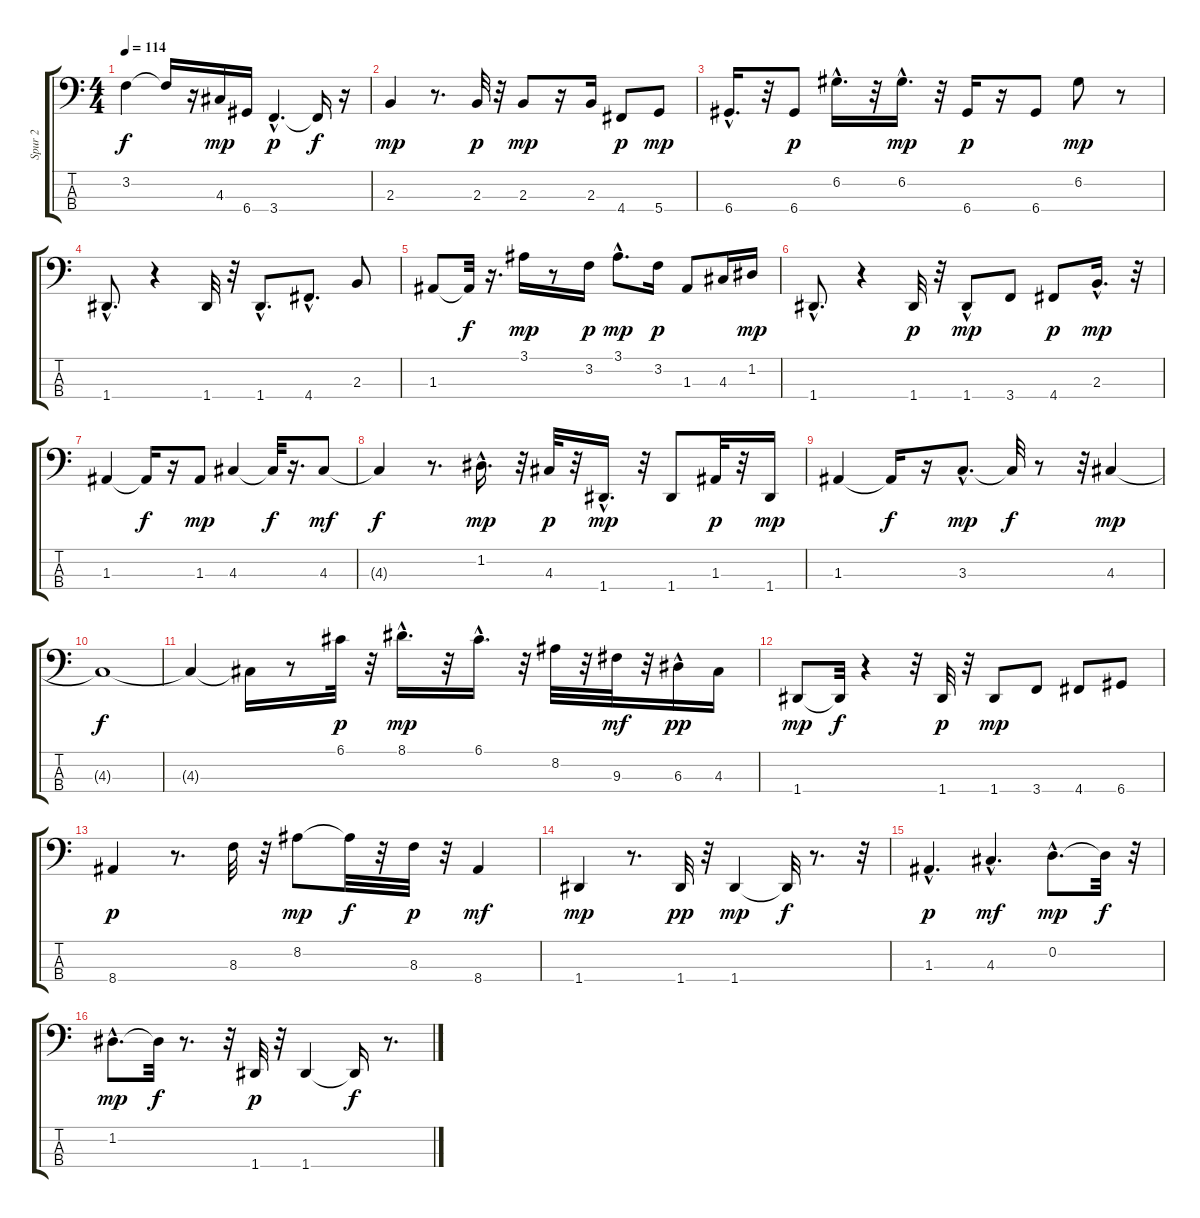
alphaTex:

\track ("Spur 2" "Spur 2") {instrument electricbassfinger}
\staff {score tabs}
\tuning (G2 D2 A1 D1) {hide}
\ts (4 4)
\tempo 114
\clef f4
\ks c
3.2{t}.4{dy f} 3.2{t}.16 r.16 4.3.16{dy mp} 6.4.16 3.4{hac}.4{d dy p} 3.4{t}.16{dy f} r.16 |
2.3.4{dy mp} r.8{d} 2.3.32{dy p} r.32 2.3.8{dy mp} r.16 2.3.16 4.4.8{dy p} 5.4.8{dy mp} |
6.4{hac}.16{d} r.32 6.4.8{dy p} 6.2{hac}.16{d} r.32 6.2{hac}.16{d dy mp} r.32 6.4.16{dy p} r.16 6.4.8 6.2.8{dy mp} r.8 |
1.4{hac}.8{d} r.4 1.4.32 r.32 1.4{hac}.8{d} 4.4{hac}.8{d} 2.3.8 |
1.3.8 1.3{t}.32{dy f} r.16{d} 3.1.16{dy mp} r.8 3.2.16{dy p} 3.1{hac}.8{d dy mp} 3.2.16{dy p} 1.3.8 4.3.16 1.2.16{dy mp} |
1.4{hac}.8{d} r.4 1.4.32{dy p} r.32 1.4{hac}.8{dy mp} 3.4.8 4.4.8{dy p} 2.3{hac}.16{d dy mp} r.32 |
1.3.4 1.3{t}.16{dy f} r.16 1.3.8{dy mp} 4.3.4 4.3{t}.32{dy f} r.16{d} 4.3.8{dy mf} |
4.3{t}.4{dy f} r.8{d} 1.2{hac}.16{d dy mp} r.32 4.3.32{dy p} r.32 1.4{hac}.16{d dy mp} r.32 1.4.8 1.3.32{dy p} r.32 1.4.16{dy mp} |
1.3.4 1.3{t}.16{dy f} r.16 3.3{hac}.8{d dy mp} 3.3{t}.32{dy f} r.8 r.32 4.3.4{dy mp} |
4.3{t}.1{dy f} |
4.3{t}.4 4.3{t}.16 r.8 6.1.32{dy p} r.32 8.1{hac}.16{d dy mp} r.32 6.1{hac}.16{d} r.32 8.2.32 r.32 9.3.32{dy mf} r.32 6.3{hac}.16{dy pp} 4.3.16 |
1.4.8{dy mp} 1.4{t}.32{dy f} r.4 r.32 1.4.32{dy p} r.32 1.4.8{dy mp} 3.4.8 4.4.8 6.4.8 |
8.4.4{dy p} r.8{d} 8.3.32 r.32 8.2.8{dy mp} 8.2{t}.32{dy f} r.32 8.3.32{dy p} r.32 8.4.4{dy mf} |
1.4.4{dy mp} r.8{d} 1.4.32{dy pp} r.32 1.4.4{dy mp} 1.4{t}.32{dy f} r.8{d} r.32 |
1.3{hac}.4{d dy p} 4.3{hac}.4{d dy mf} 0.2{hac}.8{d dy mp} 0.2{t}.32{dy f} r.32 |
1.2{hac}.8{d dy mp} 1.2{t}.32{dy f} r.8{d} r.32 1.4.32{dy p} r.32 1.4.4 1.4{t}.16{dy f} r.8{d}
